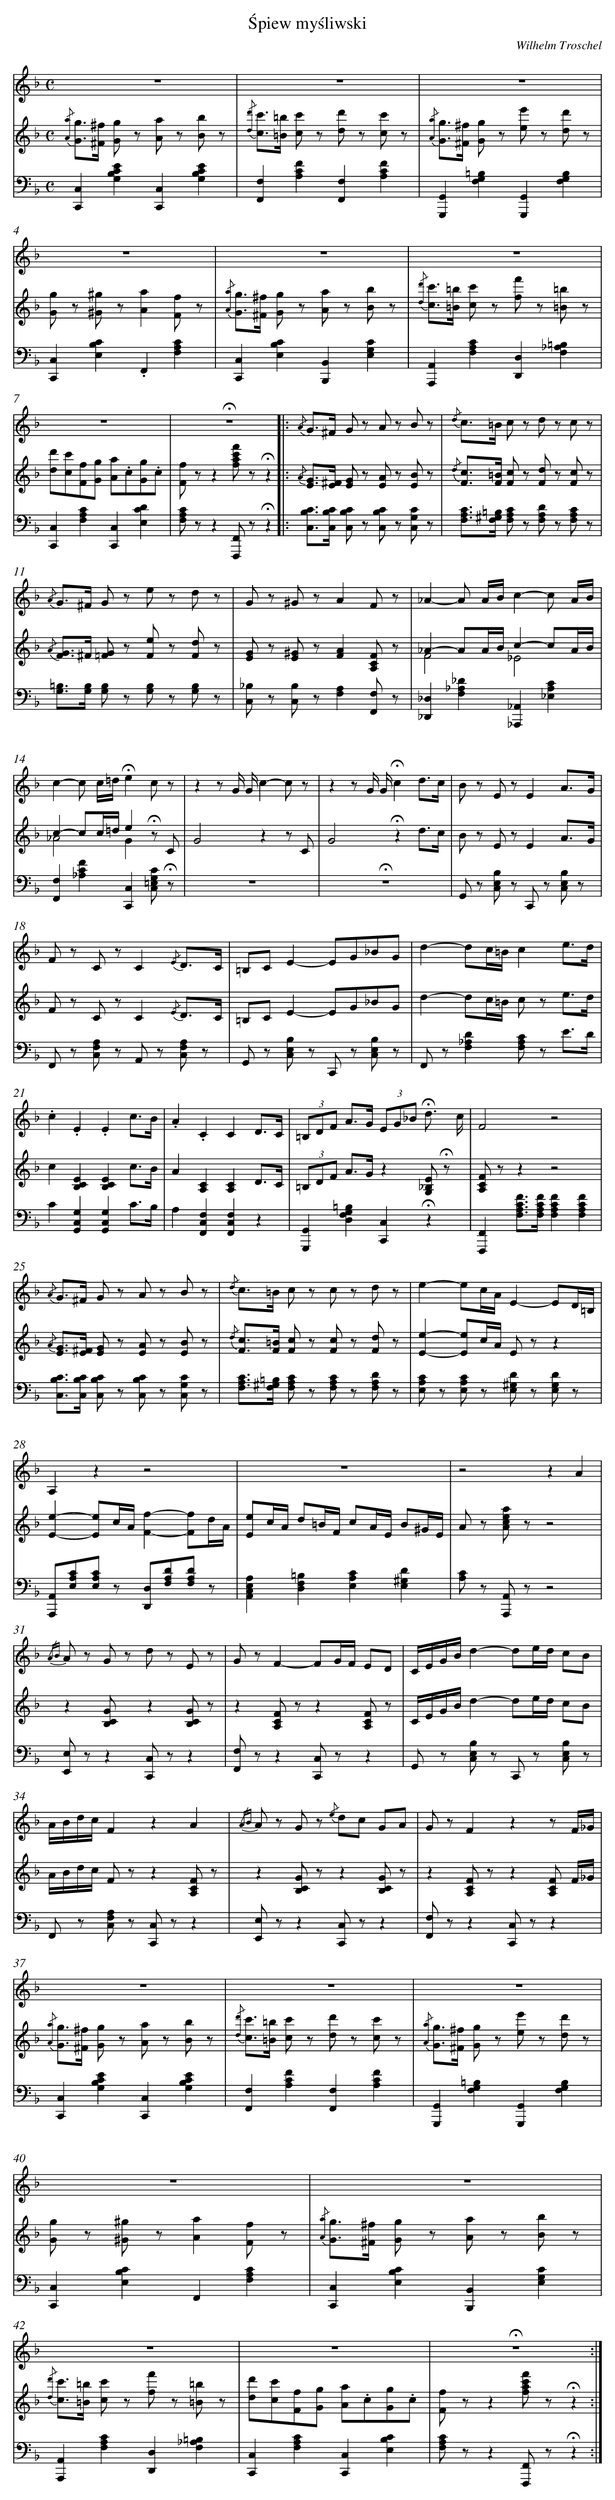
X:1
T: Śpiew myśliwski
C: Wilhelm Troschel
L: 1/8
M: C
V: 1 clef=treble
V: 2 clef=treble
V: 3 clef=bass
K: F
[V:1] z8 |
[V:2] {/[aA]} [gG]>[^f^F] [gG] z [aA] z [bB] z |
[V:3] [C,2C,,2][E2C2B,2G,2][C,2C,,2][E2C2B,2G,2] |
[V:1] z8 |
[V:2] {/[d'd]} [c'c]>[=b=B] [c'c] z [d'd] z [c'c] z |
[V:3] [F,2F,,2][F2C2A,2][F,2F,,2][F2C2A,2] |
[V:1] z8 |
[V:2] {/[aA]} [gG]>[^f^F] [gG] z [e'e] z [d'd] z |
[V:3] [G,,2G,,,2][=B,2G,2F,2][G,,2G,,,2][B,2G,2F,2] |
[V:1] z8 |
[V:2] [gG] z [^g^G] z[a2A2][fF] z |
[V:3] [C,2C,,2][C2B,2E,2].F,,2[C2A,2F,2] |
[V:1] z8 |
[V:2] {/[aA]} [gG]>[^f^F] [gG] z [aA] z [bB] z |
[V:3] [C,2C,,2][C2B,2E,2][B,,2B,,,2][C2G,2E,2] |
[V:1] z8 |
[V:2] {/[d'd]} [c'c]>[=b=B] [c'c] z [f'f] z [=b=B] z |
[V:3] [A,,2A,,,2][C2A,2F,2][D,2D,,2][=B,2_A,2F,2] |
[V:1] z8 |
[V:2] [d'd][c'c][fF][gG] [aA].c[gG].c |
[V:3] [C,2C,,2][C2A,2F,2][C,2C,,2][D2C2E,2] |
[V:1] !fermata!z8 ]|:
[V:2] [fF] zz2[f'c'af] z!fermata!z2 ]|:
[V:3] [CA,F,] zz2[F,,F,,,] z!fermata!z2 ]|:
[V:1] {/A} G>^F G z A z B z |
[V:2] {/A} [GE]>[^FE] [GE] z [AE] z [BE] z |
[V:3] [CB,C,]>[CB,C,] [CB,C,] z [CB,C,] z [CG,C,] z |
[V:1] {/d} c>=B c z d z c z |
[V:2] {/d} [cF]>[=BF] [cF] z [dF] z [cF] z |
[V:3] [CA,F,]>[=B,^G,F,] [CA,F,] z [DA,F,] z [CA,F,] z |
[V:1] {/A} G>^F G z e z d z |
[V:2] {/A} [GF]>^F [G=F] z [eF] z [dF] z |
[V:3] [=B,G,]>[B,G,] [B,G,] z [B,G,] z [B,G,] z |
[V:1] G z ^G zA2F z |
[V:2] [GE] z [^GE] z[A2F2][FCA,] z |
[V:3] [_B,C,] z [B,C,] z[A,2F,2][F,F,,] z |
[V:1] _A2-A A/B/c2-c A/B/ |
[V:2] _A2-AA/B/c2-cA/B/ & F4_E4 |
[V:3] [_D,2_D,,2][_D2_A,2F,2][_A,,2_A,,,2][C2A,2_E,2] |
[V:1] c2-c c/=d/!fermata!e2c z |
[V:2] c2-cc/=d/e2!fermata!z C & _A4G2x2 |
[V:3] [F,2F,,2][F2C2_A,2][C,2C,,2][CG,=E,C,] !fermata!z |
[V:1] z2z G/ G/c2-c z |
[V:2] G4z2z C |
[V:3] z8 |
[V:1] z2z G/ G/!fermata!c2d3/c/ |
[V:2] G4!fermata!z2d3/c/ |
[V:3] !fermata!z8 |
[V:1] B z E zE2A3/G/ |
[V:2] B z E zE2A3/G/ |
[V:3] G,, z [B,E,C,] z C,, z [B,E,C,] z |
[V:1] F z C zC2{/E} D3/C/ |
[V:2] F z C zC2{/E} D3/C/ |
[V:3] F,, z [A,F,C,] z A,, z [A,F,C,] z |
[V:1] =B,CE2-EG_BG |
[V:2] =B,CE2-EG_BG |
[V:3] G,, z [B,E,C,] z C,, z [B,E,C,] z |
[V:1] d2-dc/=B/c2e3/d/ |
[V:2] d2-dc/=B/ c z e3/d/ |
[V:3] F,, z[D2_A,2F,2][CA,F,] z E3/D/ |
[V:1] .c2.E2.E2c3/B/ |
[V:2] c2[E2C2B,2][E2C2B,2]c3/B/ |
[V:3] C2[G,2C,2G,,2][G,2C,2G,,2]C3/B,/ |
[V:1] .A2.C2C2D3/C/ |
[V:2] A2[C2A,2][C2A,2]D3/C/ |
[V:3] A,2[F,2C,2F,,2][F,2C,2F,,2]z2 |
[V:1] (3=B,DF A>G (3EG_B !fermata!d3/ c/ |
[V:2] (3=B,DF A>Gz2[E_B,G,] !fermata!z |
[V:3] [G,,2G,,,2][=B,2G,2F,2D,2][C,2C,,2]!fermata!z2 |
[V:1] F4z4 |
[V:2] [FCA,] zz2z4 |
[V:3] [F,,2F,,,2][FCA,F,]>[FCA,F,][F2C2A,2F,2][F2C2A,2F,2] |
[V:1] {/A} G>^F G z A z B z |
[V:2] {/A} [GE]>[^FE] [GE] z [AE] z [BE] z |
[V:3] [CB,C,]>[CB,C,] [CB,C,] z [CB,C,] z [CG,C,] z |
[V:1] {/d} c>=B c z c z d z |
[V:2] {/d} [cF]>[=BF] [cF] z [cF] z [dF] z |
[V:3] [CA,F,]>[=B,^G,F,] [CA,F,] z [CA,F,] z [DA,F,] z |
[V:1] e2-ec/A/E2-ED/=B,/ |
[V:2] [e2E2]-[eE]c/A/ E zz2 |
[V:3] [CA,E,] z [CA,E,] z [D^G,E,] z [DG,E,] z |
[V:1] A,2z2z4 |
[V:2] [e2E2]-[eE]c/A/[f2F2]-[fF]d/A/ |
[V:3] [A,,A,,,][CA,E,][CA,E,] z [D,D,,][DA,F,][DA,F,] z |
[V:1] z8 |
[V:2] [eE]c/A/ d=B/F/ cA/E/ B^G/E/ |
[V:3] [A,2E,2C,2A,,2][=B,2F,2D,2][C2A,2E,2][D2^G,2E,2] |
[V:1] z4z2A2 |
[V:2] A z [aecA] zz4 |
[V:3] [CA,] z [A,,A,,,] zz4 |
[V:1] {/AB} A z G z d z E z |
[V:2] z2[GCB,] xz2[GCB,] z |
[V:3] [E,E,,] zz2[C,C,,] zz2 |
[V:1] G zF2-FG/F/ ED |
[V:2] z2[FCA,] zz2[FCA,] z |
[V:3] [F,F,,] zz2[C,C,,] zz2 |
[V:1] C/E/G/B/d2-de/d/ cB |
[V:2] C/E/G/B/d2-de/d/ cB |
[V:3] G,, z [B,E,C,] z C,, z [B,E,C,] z |
[V:1] A/B/d/c/F2z2A2 |
[V:2] A/B/d/c/ F zz2[FCA,] z |
[V:3] F,, z [A,F,C,] z [C,C,,] zz2 |
[V:1] {/AB} A z G z {/e} dc GA |
[V:2] z2[GCB,] zz2[GCB,] z |
[V:3] [E,E,,] zz2[C,C,,] zz2 |
[V:1] G zF2z2z F/_G/ |
[V:2] z2[FCA,] zz2[FCA,] F/_G/ |
[V:3] [F,F,,] zz2[C,C,,] zz2 |
[V:1] z8 |
[V:2] {/[aA]} [gG]>[^f^F] [gG] z [aA] z [bB] z |
[V:3] [C,2C,,2][E2C2B,2G,2][C,2C,,2][E2C2B,2G,2] |
[V:1] z8 |
[V:2] {/[d'd]} [c'c]>[=b=B] [c'c] z [d'd] z [c'c] z |
[V:3] [F,2F,,2][F2C2A,2][F,2F,,2][F2C2A,2] |
[V:1] z8 |
[V:2] {/[aA]} [gG]>[^f^F] [gG] z [e'e] z [d'd] z |
[V:3] [G,,2G,,,2][=B,2G,2F,2][G,,2G,,,2][B,2G,2F,2] |
[V:1] z8 |
[V:2] [gG] z [^g^G] z[a2A2][fF] z |
[V:3] [C,2C,,2][C2B,2E,2]F,,2[C2A,2F,2] |
[V:1] z8 |
[V:2] {/[aA]} [gG]>[^f^F] [gG] z [aA] z [bB] z |
[V:3] [C,2C,,2][C2B,2E,2][B,,2B,,,2][C2G,2E,2] |
[V:1] z8 |
[V:2] {/[d'd]} [c'c]>[=b=B] [c'c] z [f'f] z [=b=B] z |
[V:3] [A,,2A,,,2][C2A,2F,2][D,2D,,2][=B,2_A,2F,2] |
[V:1] z8 |
[V:2] [d'd][c'c][fF][gG] [aA].c[gG].c |
[V:3] [C,2C,,2][C2A,2F,2][C,2C,,2][C2B,2E,2] |
[V:1] !fermata!z8 :|]
[V:2] [fF] zz2[f'c'af] z!fermata!z2 :|]
[V:3] [CA,F,] zz2[F,,F,,,] z!fermata!z2 :|]
